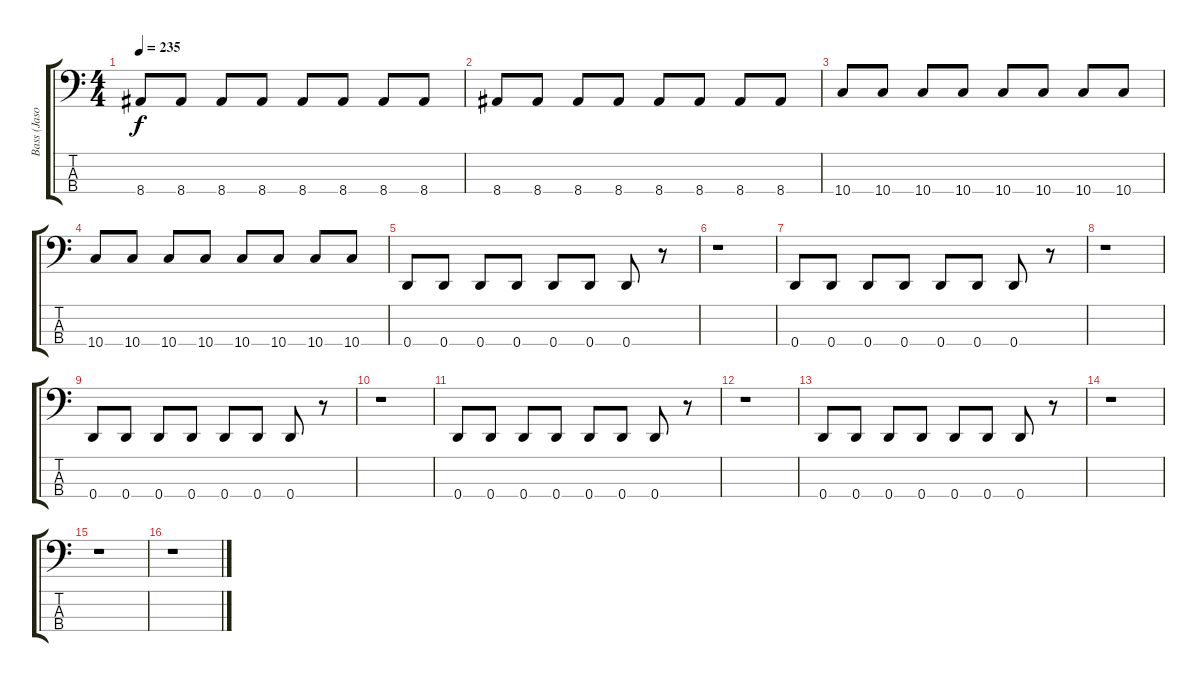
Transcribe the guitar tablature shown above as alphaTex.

\track ("Bass (Jason McCaslin)" "Bass (Jaso") {instrument electricbasspick}
\staff {score tabs}
\tuning (G2 D2 A1 D1) {hide}
\ts (4 4)
\tempo 235
\clef f4
\ks c
8.4.8{dy f} 8.4.8 8.4.8 8.4.8 8.4.8 8.4.8 8.4.8 8.4.8 |
8.4.8 8.4.8 8.4.8 8.4.8 8.4.8 8.4.8 8.4.8 8.4.8 |
10.4.8 10.4.8 10.4.8 10.4.8 10.4.8 10.4.8 10.4.8 10.4.8 |
10.4.8 10.4.8 10.4.8 10.4.8 10.4.8 10.4.8 10.4.8 10.4.8 |
0.4.8 0.4.8 0.4.8 0.4.8 0.4.8 0.4.8 0.4.8 r.8 |
r.1 |
0.4.8 0.4.8 0.4.8 0.4.8 0.4.8 0.4.8 0.4.8 r.8 |
r.1 |
0.4.8 0.4.8 0.4.8 0.4.8 0.4.8 0.4.8 0.4.8 r.8 |
r.1 |
0.4.8 0.4.8 0.4.8 0.4.8 0.4.8 0.4.8 0.4.8 r.8 |
r.1 |
0.4.8 0.4.8 0.4.8 0.4.8 0.4.8 0.4.8 0.4.8 r.8 |
r.1 |
r.1 |
r.1
